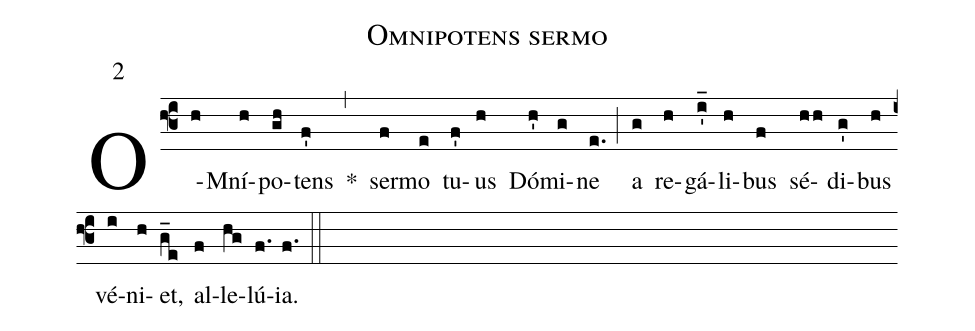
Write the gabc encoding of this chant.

name:Omnipotens sermo;
mode:2;
annotation:2;
office-part:Antiphonae;
%%
(f3) O(h)Mní(h)po(gh)tens(f') *(,) ser(f)mo(e) tu(f')us(h) Dó(h')mi(g)ne(e.) (;) a(g) re(h)gá(i'_)li(h)bus(f) sé(hh)di(g')bus(h) vé(i)ni(h)et,(g_e) al(f)le(hg)lú(f.)ia.(f.) (::)
